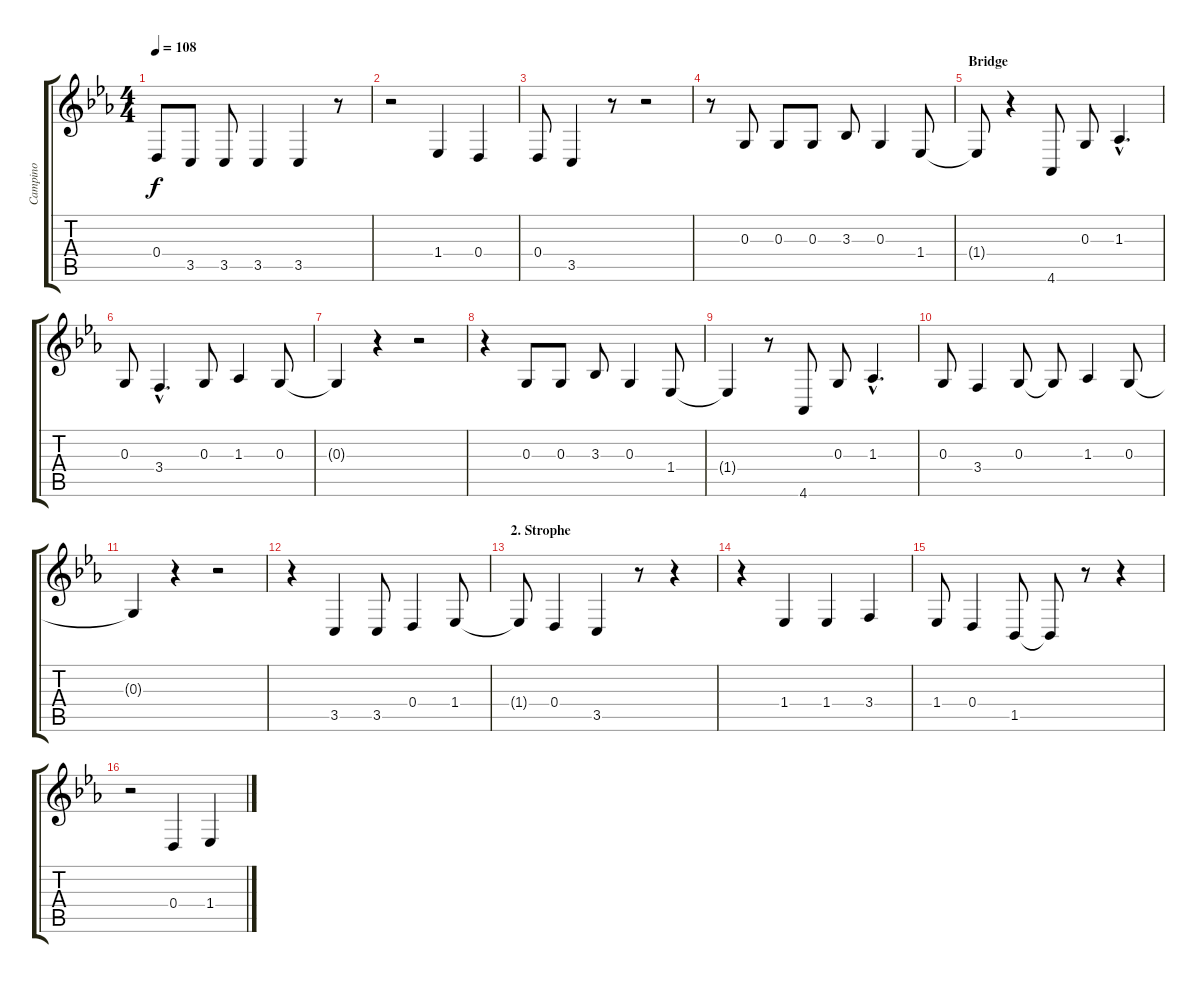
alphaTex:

\track ("Campino" "Campino") {instrument stringensemble1}
\staff {score tabs}
\tuning (E4 B3 G3 D3 A2 E2) {hide}
\ts (4 4)
\tempo 108
\clef g2
\ks eb
0.4.8{dy f} 3.5.8 3.5.8 3.5.4 3.5.4 r.8 |
r.2 1.4.4 0.4.4 |
0.4.8 3.5.4 r.8 r.2 |
r.8 0.3.8 0.3.8 0.3.8 3.3.8 0.3.4 1.4.8 |
\section ("" "Bridge")
1.4{t}.8 r.4 4.6.8 0.3.8 1.3{hac}.4{d} |
0.3.8 3.4{hac}.4{d} 0.3.8 1.3.4 0.3.8 |
0.3{t}.4 r.4 r.2 |
r.4 0.3.8 0.3.8 3.3.8 0.3.4 1.4.8 |
1.4{t}.4 r.8 4.6.8 0.3.8 1.3{hac}.4{d} |
0.3.8 3.4.4 0.3.8 0.3{t}.8 1.3.4 0.3.8 |
0.3{t}.4 r.4 r.2 |
r.4 3.5.4 3.5.8 0.4.4 1.4.8 |
\section ("" "2. Strophe")
1.4{t}.8 0.4.4 3.5.4 r.8 r.4 |
r.4 1.4.4 1.4.4 3.4.4 |
1.4.8 0.4.4 1.5.8 1.5{t}.8 r.8 r.4 |
r.2 0.4.4 1.4.4
